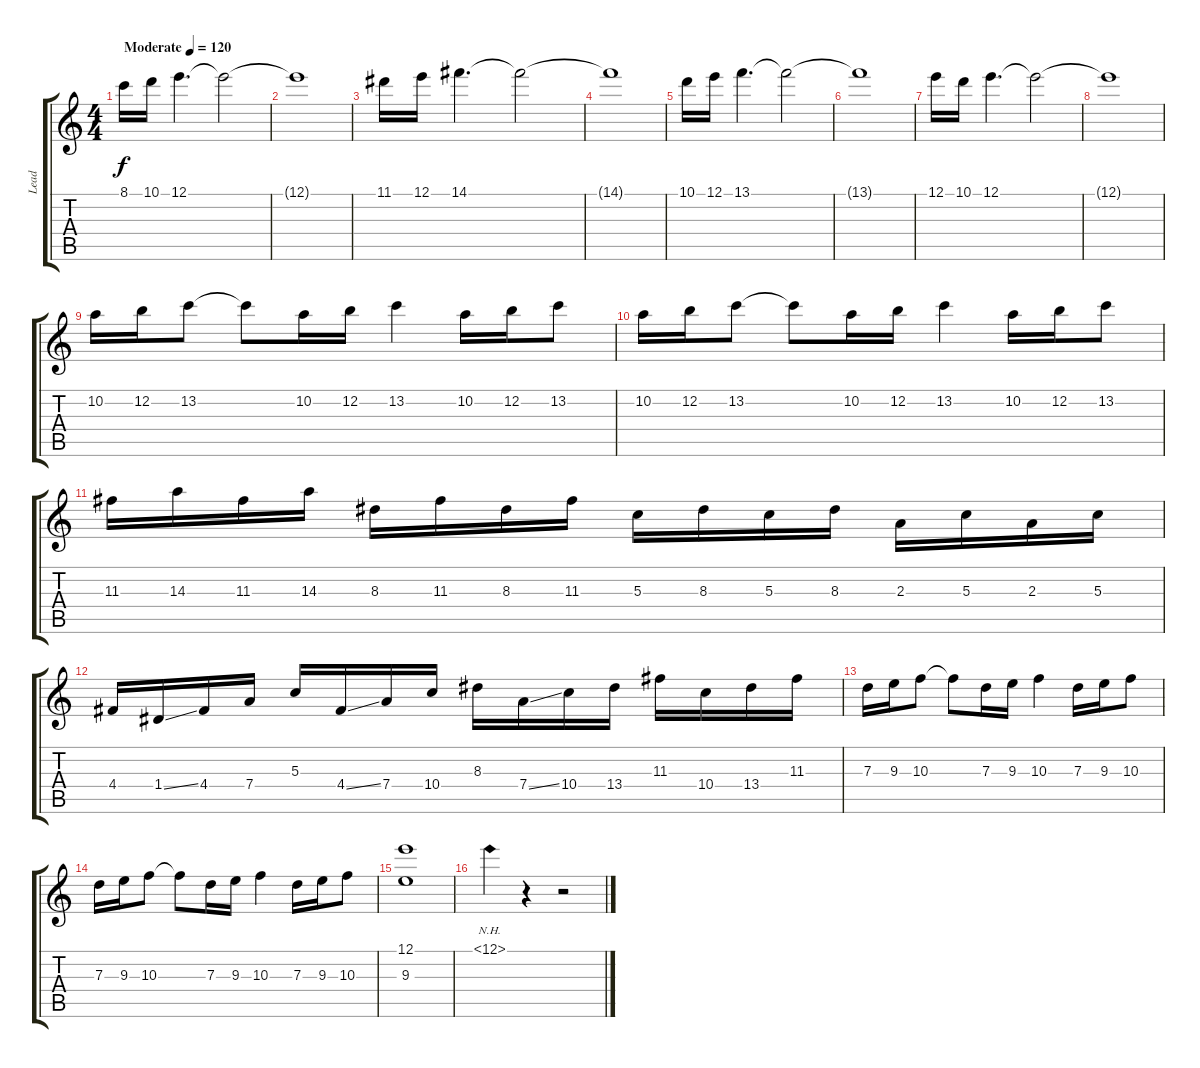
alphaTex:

\track ("Lead" "Lead") {instrument acousticguitarsteel}
\staff {score tabs}
\tuning (E4 B3 G3 D3 A2 E2) {hide}
\ts (4 4)
\tempo (120 "Moderate")
\clef g2
\ks c
8.1.16{dy f instrument acousticguitarsteel} 10.1.16 12.1.4{d} 12.1{t}.2 |
12.1{t}.1 |
11.1.16 12.1.16 14.1.4{d} 14.1{t}.2 |
14.1{t}.1 |
10.1.16 12.1.16 13.1.4{d} 13.1{t}.2 |
13.1{t}.1 |
12.1.16 10.1.16 12.1.4{d} 12.1{t}.2 |
12.1{t}.1 |
10.2.16 12.2.16 13.2.8 13.2{t}.8 10.2.16 12.2.16 13.2.4 10.2.16 12.2.16 13.2.8 |
10.2.16 12.2.16 13.2.8 13.2{t}.8 10.2.16 12.2.16 13.2.4 10.2.16 12.2.16 13.2.8 |
11.3.16 14.3.16 11.3.16 14.3.16 8.3.16 11.3.16 8.3.16 11.3.16 5.3.16 8.3.16 5.3.16 8.3.16 2.3.16 5.3.16 2.3.16 5.3.16 |
4.4.16 1.4{ss}.16 4.4.16 7.4.16 5.3.16 4.4{ss}.16 7.4.16 10.4.16 8.3.16 7.4{ss}.16 10.4.16 13.4.16 11.3.16 10.4.16 13.4.16 11.3.16 |
7.3.16 9.3.16 10.3.8 10.3{t}.8 7.3.16 9.3.16 10.3.4 7.3.16 9.3.16 10.3.8 |
7.3.16 9.3.16 10.3.8 10.3{t}.8 7.3.16 9.3.16 10.3.4 7.3.16 9.3.16 10.3.8 |
(12.1 9.3).1 |
12.1{nh}.4 r.4 r.2
